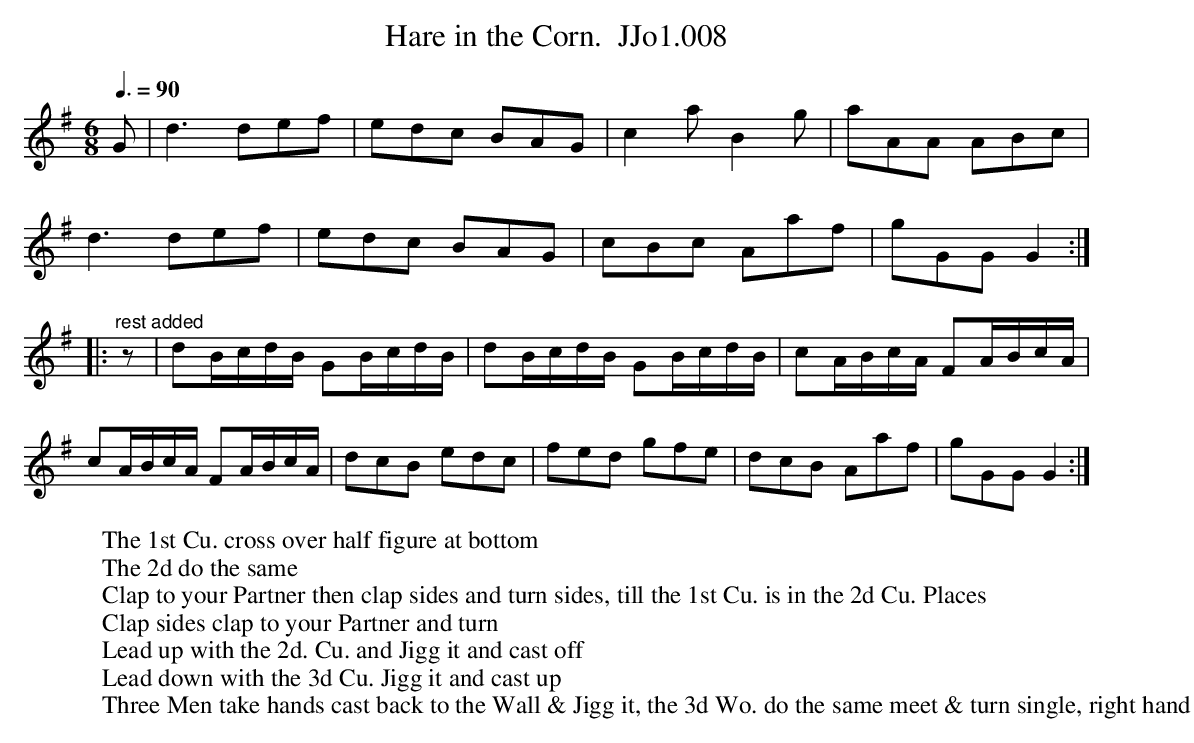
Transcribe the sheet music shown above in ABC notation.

X:1
T:Hare in the Corn.  JJo1.008
M:6/8
Q:3/8=90
L:1/8
K:G
G | d3 def | edc BAG | c2a B2g | aAA ABc |
d3 def | edc BAG | cBc Aaf | gGG G2 :|
|:"^rest added"z| dB/c/d/B/ GB/c/d/B/ | dB/c/d/B/ GB/c/d/B/ | cA/B/c/A/ FA/B/c/A/ |
cA/B/c/A/ FA/B/c/A/ |dcB edc | fed gfe | dcB Aaf | gGG G2 :|
W:The 1st Cu. cross over half figure at bottom
W:The 2d do the same
W:Clap to your Partner then clap sides and turn sides, till the 1st Cu. is in the 2d Cu. Places
W:Clap sides clap to your Partner and turn
W:Lead up with the 2d. Cu. and Jigg it and cast off
W:Lead down with the 3d Cu. Jigg it and cast up
W:Three Men take hands cast back to the Wall & Jigg it, the 3d Wo. do the same meet & turn single, right hand & left at top.
